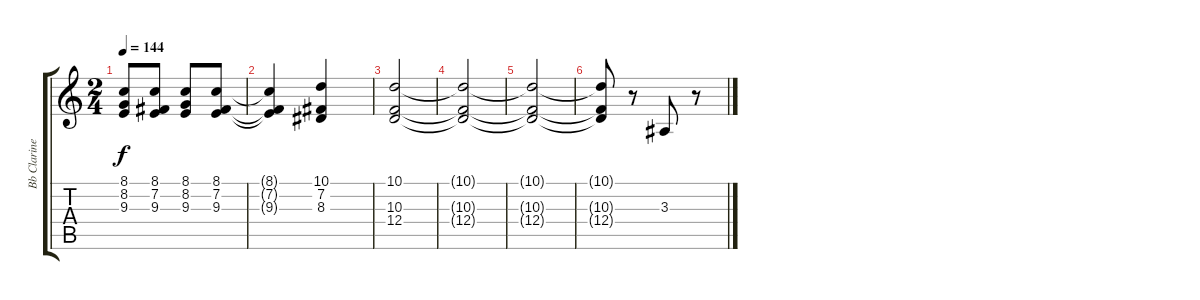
\track ("Bb Clarinet         " "Bb Clarine") {instrument clarinet}
\staff {score tabs}
\tuning (E4 B3 G3 D3 A2 E2) {hide}
\ts (2 4)
\tempo 144
\clef g2
\ks c
(8.1 8.2 9.3).8{dy f} (8.1 7.2 9.3).8 (8.1 8.2 9.3).8 (8.1 7.2 9.3).8 |
(8.1{t} 7.2{t} 9.3{t}).4 (10.1 7.2 8.3).4 |
(10.1 10.3 12.4).2 |
(10.1{t} 10.3{t} 12.4{t}).2 |
(10.1{t} 10.3{t} 12.4{t}).2 |
(10.1{t} 10.3{t} 12.4{t}).8 r.8 3.3.8 r.8
